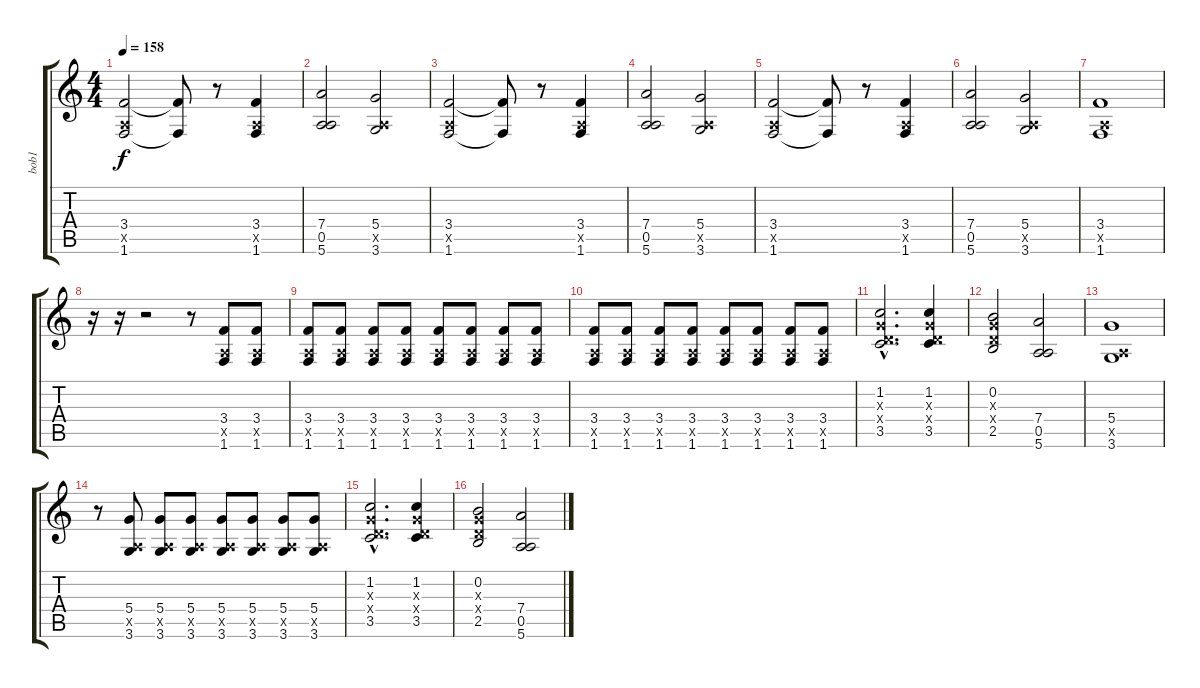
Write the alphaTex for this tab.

\track ("bob1" "bob1") {instrument overdrivenguitar}
\staff {score tabs}
\tuning (E4 B3 G3 D3 A2 E2) {hide}
\ts (4 4)
\tempo 158
\clef g2
\ks c
(3.4 0.5{x} 1.6).2{dy f} (3.4{t} 1.6{t}).8 r.8 (3.4 0.5{x} 1.6).4 |
(7.4 0.5 5.6).2 (5.4 0.5{x} 3.6).2 |
(3.4 0.5{x} 1.6).2 (3.4{t} 1.6{t}).8 r.8 (3.4 0.5{x} 1.6).4 |
(7.4 0.5 5.6).2 (5.4 0.5{x} 3.6).2 |
(3.4 0.5{x} 1.6).2 (3.4{t} 1.6{t}).8 r.8 (3.4 0.5{x} 1.6).4 |
(7.4 0.5 5.6).2 (5.4 0.5{x} 3.6).2 |
(3.4 0.5{x} 1.6).1 |
r.16 r.16 r.2 r.8 (3.4 0.5{x} 1.6).8 (3.4 0.5{x} 1.6).8 |
(3.4 0.5{x} 1.6).8 (3.4 0.5{x} 1.6).8 (3.4 0.5{x} 1.6).8 (3.4 0.5{x} 1.6).8 (3.4 0.5{x} 1.6).8 (3.4 0.5{x} 1.6).8 (3.4 0.5{x} 1.6).8 (3.4 0.5{x} 1.6).8 |
(3.4 0.5{x} 1.6).8 (3.4 0.5{x} 1.6).8 (3.4 0.5{x} 1.6).8 (3.4 0.5{x} 1.6).8 (3.4 0.5{x} 1.6).8 (3.4 0.5{x} 1.6).8 (3.4 0.5{x} 1.6).8 (3.4 0.5{x} 1.6).8 |
(1.2{hac} 0.3{hac x} 0.4{hac x} 3.5{hac}).2{d} (1.2 0.3{x} 0.4{x} 3.5).4 |
(0.2 0.3{x} 0.4{x} 2.5).2 (7.4 0.5 5.6).2 |
(5.4 0.5{x} 3.6).1 |
r.8 (5.4 0.5{x} 3.6).8 (5.4 0.5{x} 3.6).8 (5.4 0.5{x} 3.6).8 (5.4 0.5{x} 3.6).8 (5.4 0.5{x} 3.6).8 (5.4 0.5{x} 3.6).8 (5.4 0.5{x} 3.6).8 |
(1.2{hac} 0.3{hac x} 0.4{hac x} 3.5{hac}).2{d} (1.2 0.3{x} 0.4{x} 3.5).4 |
(0.2 0.3{x} 0.4{x} 2.5).2 (7.4 0.5 5.6).2
